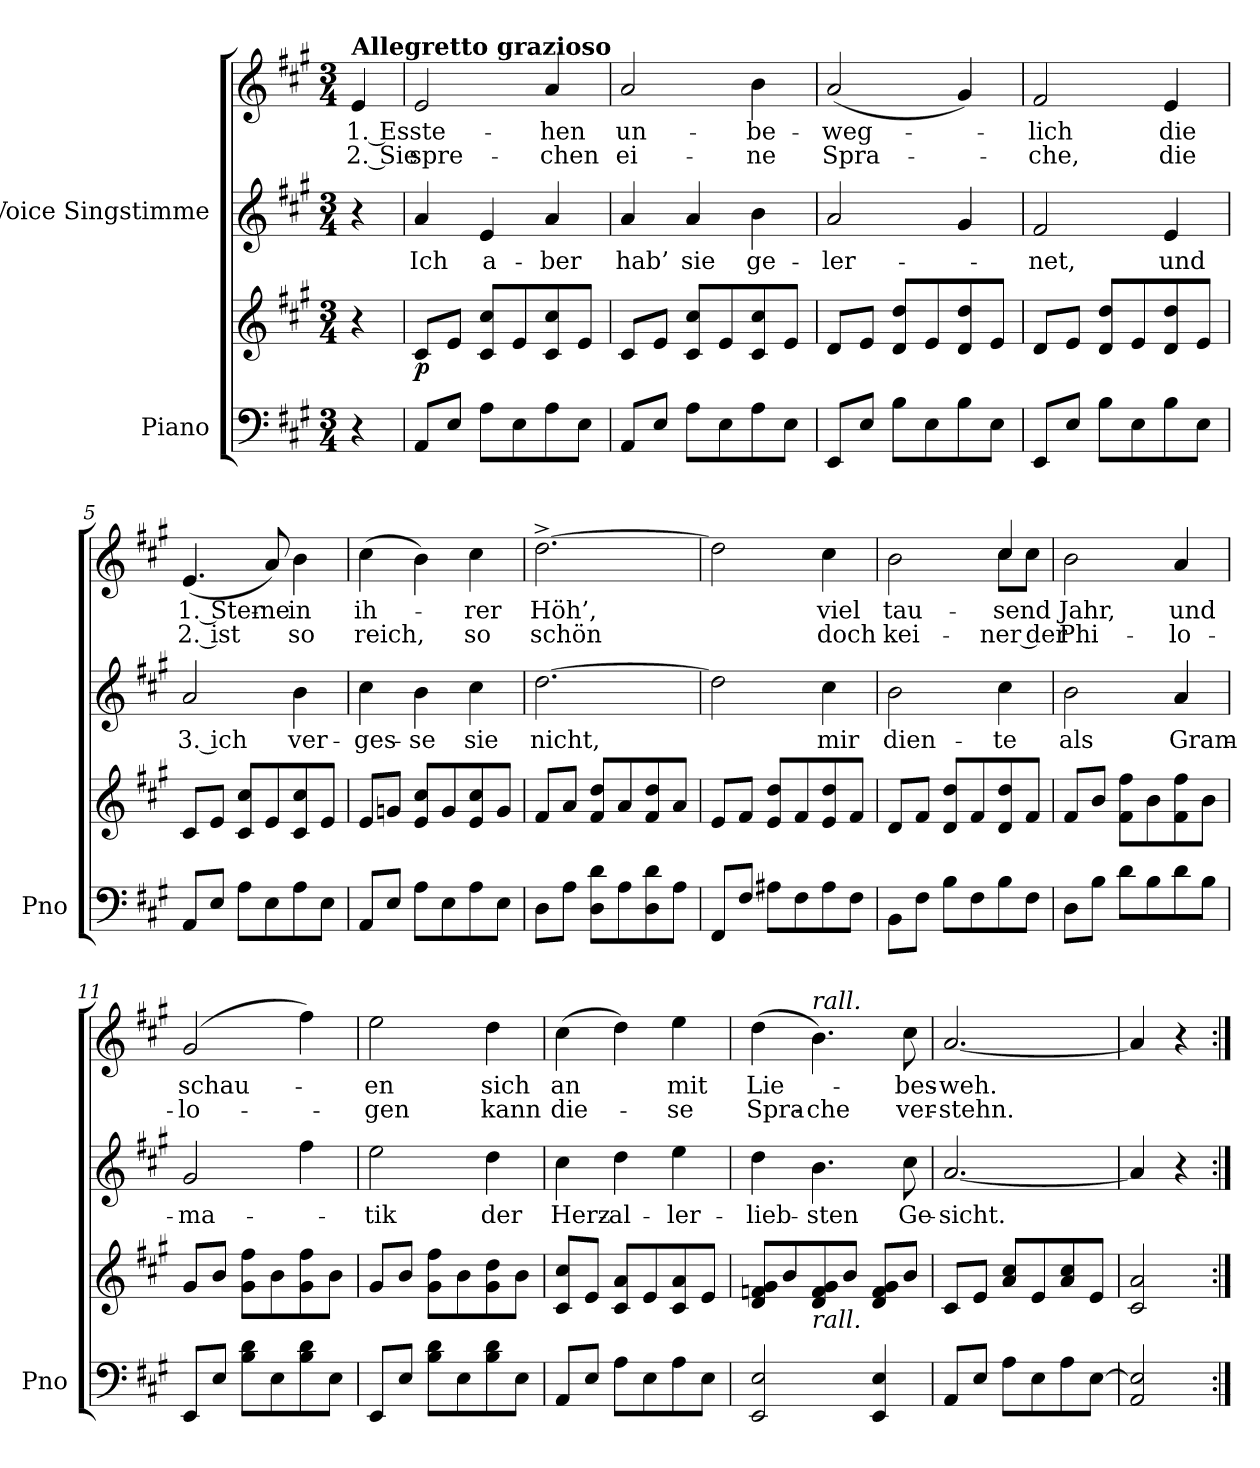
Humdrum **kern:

**kern	**kern	**dynam	**kern	**text	**kern	**text	**text
*part2	*part2	*part2	*part1	*part1	*part1	*part1	*part1
*staff4	*staff3	*staff3/4	*staff2	*staff2	*staff1	*staff1	*staff1
*I"Piano	*	*	*I"Voice Singstimme	*	*	*	*
*I'Pno	*	*	*	*	*	*	*
*clefF4	*clefG2	*	*clefG2	*	*clefG2	*	*
*k[f#c#g#]	*k[f#c#g#]	*	*k[f#c#g#]	*	*k[f#c#g#]	*	*
*M3/4	*M3/4	*	*M3/4	*	*M3/4	*	*
=	=	=	=	=	=	=	=
!	!	!	!	!	!LO:TX:a:B:t=Allegretto grazioso	!	!
4r	4r	.	4r	3.	4e/	1. Es	2. Sie
=1	=1	=1	=1	=1	=1	=1	=1
!	!	!LO:DY:b	!	!	!	!	!
8AA/L	8c#/L	p	4a/	Ich	2e/	ste-	spre-
8E/J	8e/J	.	.	.	.	.	.
8A\L	8c#/ 8cc#/L	.	4e/	a-	.	.	.
8E\	8e/	.	.	.	.	.	.
8A\	8c#/ 8cc#/	.	4a/	-ber	4a/	-hen	-chen
8E\J	8e/J	.	.	.	.	.	.
=2	=2	=2	=2	=2	=2	=2	=2
8AA/L	8c#/L	.	4a/	hab’	2a/	un-	ei-
8E/J	8e/J	.	.	.	.	.	.
8A\L	8c#/ 8cc#/L	.	4a/	sie	.	.	.
8E\	8e/	.	.	.	.	.	.
8A\	8c#/ 8cc#/	.	4b\	ge-	4b\	-be-	-ne
8E\J	8e/J	.	.	.	.	.	.
=3	=3	=3	=3	=3	=3	=3	=3
8EE/L	8d/L	.	2a/	-ler-	(2a/	-weg-	Spra-
8E/J	8e/J	.	.	.	.	.	.
8B\L	8d/ 8dd/L	.	.	.	.	.	.
8E\	8e/	.	.	.	.	.	.
8B\	8d/ 8dd/	.	4g#/	.	4g#/)	.	.
8E\J	8e/J	.	.	.	.	.	.
=4	=4	=4	=4	=4	=4	=4	=4
8EE/L	8d/L	.	2f#/	-net,	2f#/	-lich	-che,
8E/J	8e/J	.	.	.	.	.	.
8B\L	8d/ 8dd/L	.	.	.	.	.	.
8E\	8e/	.	.	.	.	.	.
8B\	8d/ 8dd/	.	4e/	und	4e/	die	die
8E\J	8e/J	.	.	.	.	.	.
=5	=5	=5	=5	=5	=5	=5	=5
8AA/L	8c#/L	.	2a/	3. ich	(4.e/	1. Ster-	2. ist
8E/J	8e/J	.	.	.	.	.	.
8A\L	8c#/ 8cc#/L	.	.	.	.	.	.
8E\	8e/	.	.	.	8a/)	-ne	.
8A\	8c#/ 8cc#/	.	4b\	ver-	4b\	in	so
8E\J	8e/J	.	.	.	.	.	.
=6	=6	=6	=6	=6	=6	=6	=6
8AA/L	8e/L	.	4cc#\	-ges-	(4cc#\	ih-	reich,
8E/J	8gn/J	.	.	.	.	.	.
8A\L	8e/ 8cc#/L	.	4b\	-se	4b\)	.	.
8E\	8g/	.	.	.	.	.	.
8A\	8e/ 8cc#/	.	4cc#\	sie	4cc#\	-rer	so
8E\J	8g/J	.	.	.	.	.	.
=7	=7	=7	=7	=7	=7	=7	=7
8D\L	8f#/L	.	[2.dd\	nicht,	[2.dd^\	Höh’,	schön
8A\J	8a/J	.	.	.	.	.	.
8D\ 8d\L	8f#/ 8dd/L	.	.	.	.	.	.
8A\	8a/	.	.	.	.	.	.
8D\ 8d\	8f#/ 8dd/	.	.	.	.	.	.
8A\J	8a/J	.	.	.	.	.	.
=8	=8	=8	=8	=8	=8	=8	=8
8FF#/L	8e/L	.	2dd\]	.	2dd\]	.	.
8F#/J	8f#/J	.	.	.	.	.	.
8A#X\L	8e/ 8dd/L	.	.	.	.	.	.
8F#\	8f#/	.	.	.	.	.	.
8A#\	8e/ 8dd/	.	4cc#\	mir	4cc#\	viel	doch
8F#\J	8f#/J	.	.	.	.	.	.
=9	=9	=9	=9	=9	=9	=9	=9
*	*	*	*	*	*^	*	*
8BB\L	8d/L	.	2b\	dien-	2b\	2ryy	tau-	kei-
8F#\J	8f#/J	.	.	.	.	.	.	.
8B\L	8d/ 8dd/L	.	.	.	.	.	.	.
8F#\	8f#/	.	.	.	.	.	.	.
8B\	8d/ 8dd/	.	4cc#\	-te	4cc#/	8cc#\L	-send	-ner der
8F#\J	8f#/J	.	.	.	.	8cc#\J	.	.
*	*	*	*	*	*v	*v	*	*
=10	=10	=10	=10	=10	=10	=10	=10
8D\L	8f#/L	.	2b\	als	2b\	Jahr,	Phi-
8B\J	8b/J	.	.	.	.	.	.
8d\L	8f#\ 8ff#\L	.	.	.	.	.	.
8B\	8b\	.	.	.	.	.	.
8d\	8f#\ 8ff#\	.	4a/	Gram-	4a/	und	-lo-
8B\J	8b\J	.	.	.	.	.	.
=11	=11	=11	=11	=11	=11	=11	=11
8EE/L	8g#/L	.	2g#/	-ma-	(2g#/	schau-	-lo-
8E/J	8b/J	.	.	.	.	.	.
8B\ 8d\L	8g#\ 8ff#\L	.	.	.	.	.	.
8E\	8b\	.	.	.	.	.	.
8B\ 8d\	8g#\ 8ff#\	.	4ff#\	.	4ff#\)	.	.
8E\J	8b\J	.	.	.	.	.	.
=12	=12	=12	=12	=12	=12	=12	=12
8EE/L	8g#/L	.	2ee\	-tik	2ee\	-en	-gen
8E/J	8b/J	.	.	.	.	.	.
8B\ 8d\L	8g#\ 8ff#\L	.	.	.	.	.	.
8E\	8b\	.	.	.	.	.	.
8B\ 8d\	8g#\ 8dd\	.	4dd\	der	4dd\	sich	kann
8E\J	8b\J	.	.	.	.	.	.
=13	=13	=13	=13	=13	=13	=13	=13
8AA/L	8c#/ 8cc#/L	.	4cc#\	Herz-	(4cc#\	an	die-
8E/J	8e/J	.	.	.	.	.	.
8A\L	8c#/ 8a/L	.	4dd\	-al-	4dd\)	.	.
8E\	8e/	.	.	.	.	.	.
8A\	8c#/ 8a/	.	4ee\	-ler-	4ee\	mit	-se
8E\J	8e/J	.	.	.	.	.	.
=14	=14	=14	=14	=14	=14	=14	=14
2EE/ 2E/	8d/ 8fn/ 8g#/L	.	4dd\	-lieb-	(4dd\	Lie-	Spra-
.	8b/	.	.	.	.	.	.
!	!	!	!	!	!LO:TX:a:i:t=rall.	!	!
!	!LO:TX:b:i:t=rall.	!	!	!	!	!	!
.	8d/ 8f/ 8g#/	.	4.b\	-sten	4.b\)	.	-che
.	8b/J	.	.	.	.	.	.
4EE/ 4E/	8d/ 8f/ 8g#/L	.	.	.	.	.	.
.	8b/J	.	8cc#\	Ge-	8cc#\	-bes-	ver-
=15	=15	=15	=15	=15	=15	=15	=15
8AA/L	8c#/L	.	[2.a/	-sicht.	[2.a/	-weh.	-stehn.
8E/J	8e/J	.	.	.	.	.	.
8A\L	8a/ 8cc#/L	.	.	.	.	.	.
8E\	8e/	.	.	.	.	.	.
8A\	8a/ 8cc#/	.	.	.	.	.	.
[8E\J	8e/J	.	.	.	.	.	.
=16	=16	=16	=16	=16	=16	=16	=16
2AA/ 2E/]	2c#/ 2a/	.	4a/]	.	4a/]	.	.
.	.	.	4r	.	4r	.	.
=:|!	=:|!	=:|!	=:|!	=:|!	=:|!	=:|!	=:|!
*-	*-	*-	*-	*-	*-	*-	*-
